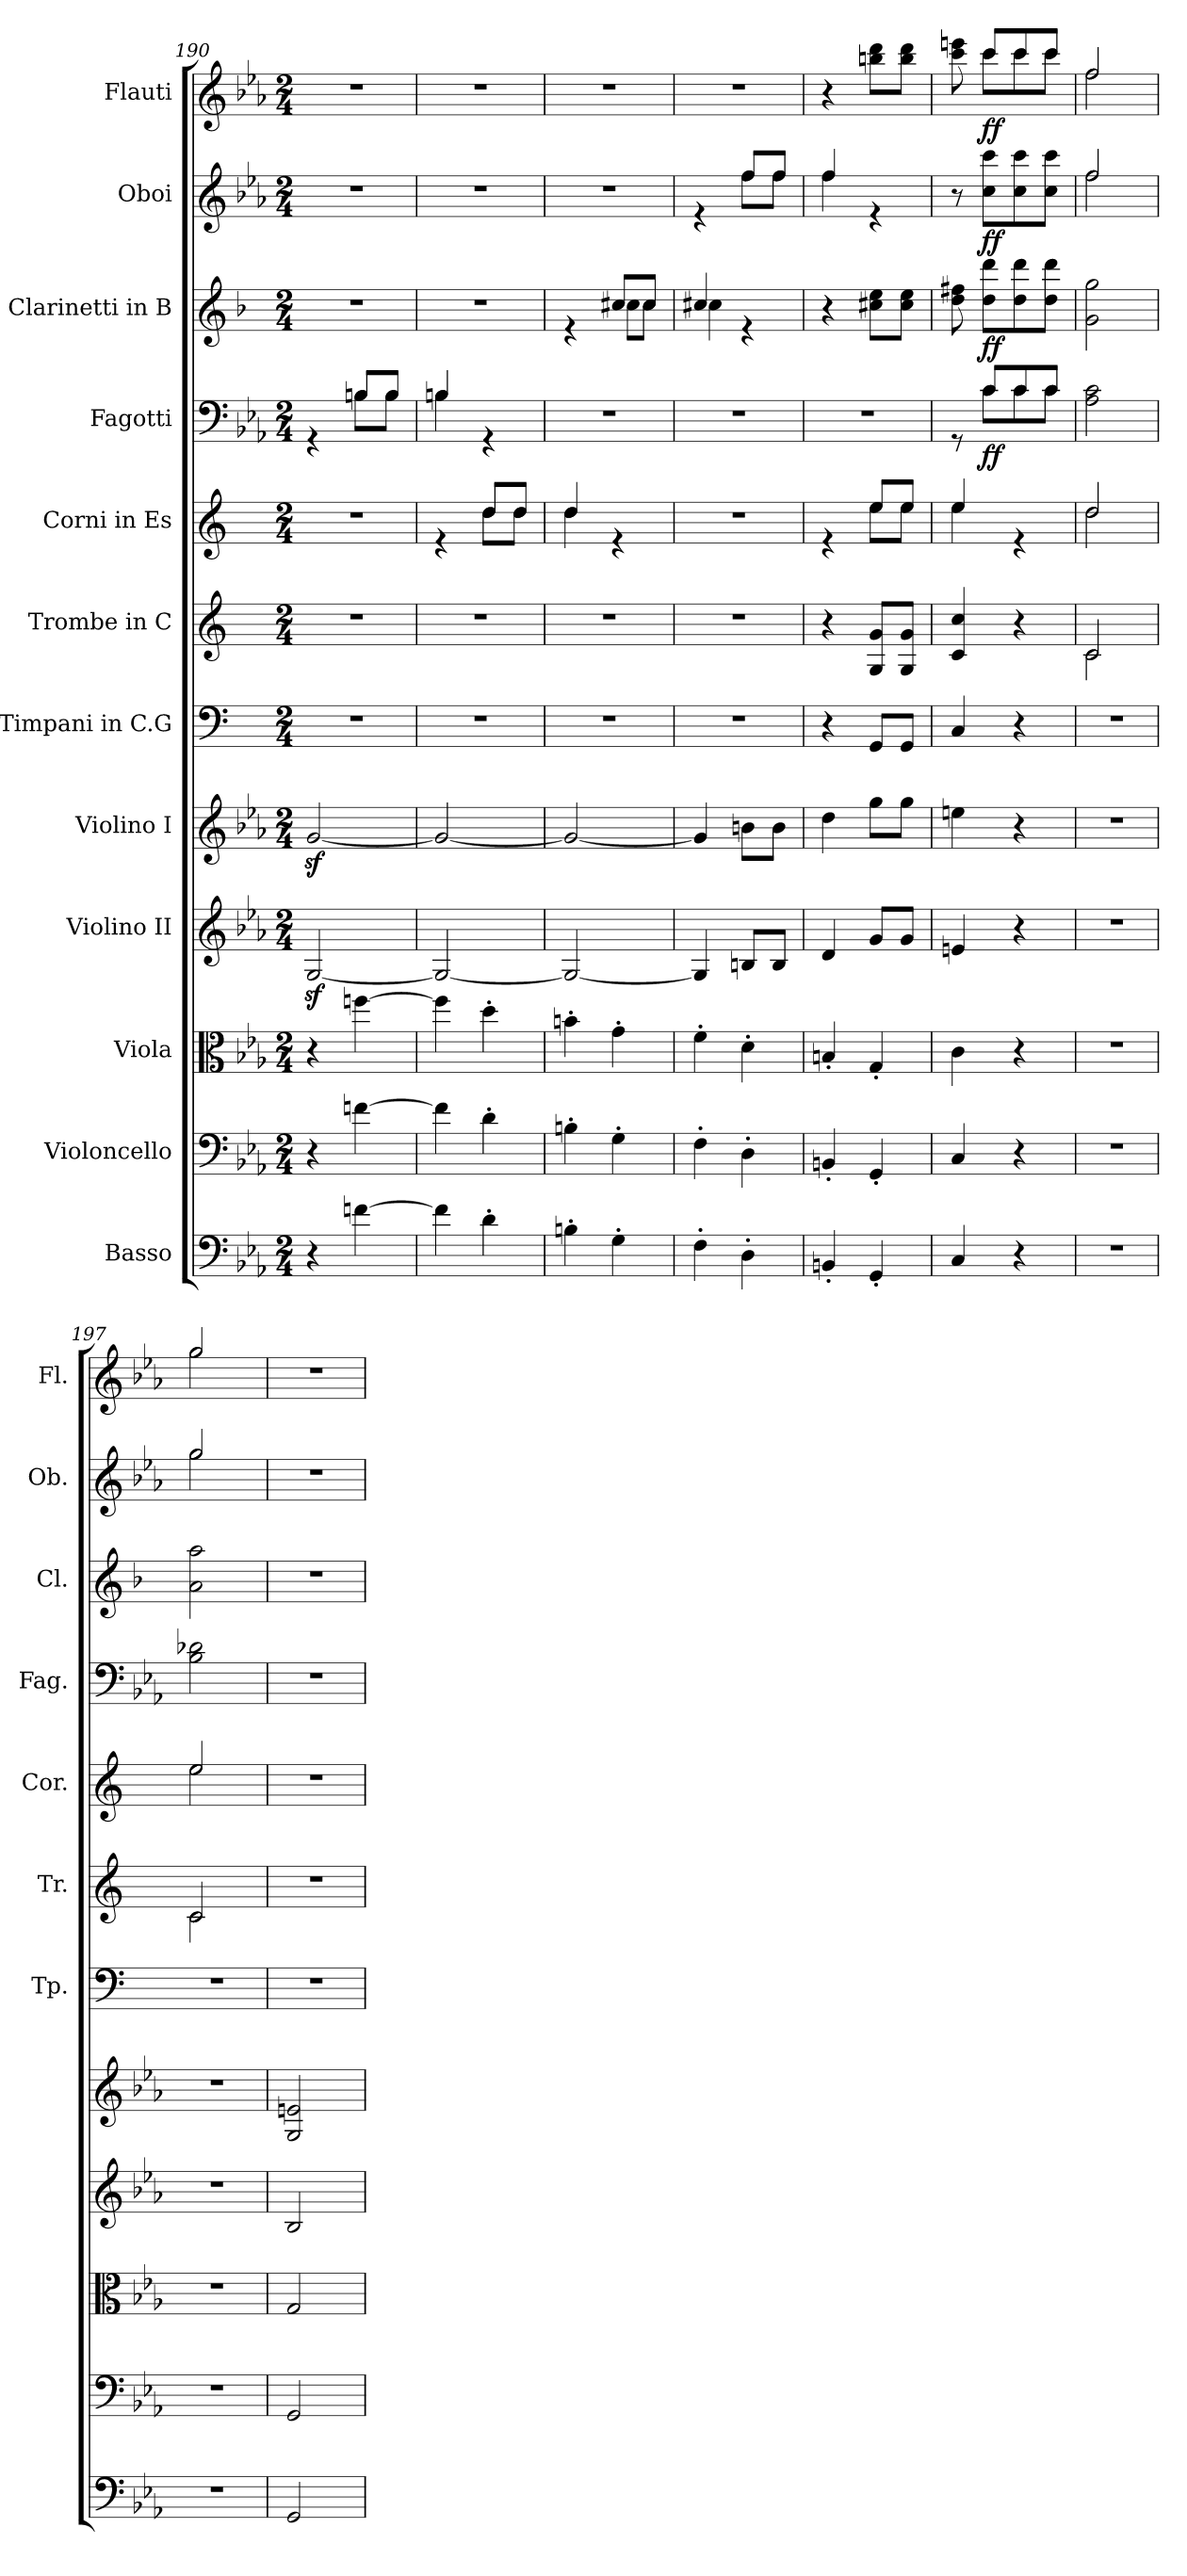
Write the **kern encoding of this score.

**kern	**kern	**kern	**kern	**kern	**kern	**kern	**kern	**kern	**dynam	**kern	**dynam	**kern	**dynam	**kern	**dynam
*part12	*part11	*part10	*part9	*part8	*part7	*part6	*part5	*part4	*part4	*part3	*part3	*part2	*part2	*part1	*part1
*staff12	*staff11	*staff10	*staff9	*staff8	*staff7	*staff6	*staff5	*staff4	*staff4	*staff3	*staff3	*staff2	*staff2	*staff1	*staff1
*I"Basso	*I"Violoncello	*I"Viola	*I"Violino II	*I"Violino I	*I"Timpani in C.G	*I"Trombe in C	*I"Corni in Es	*I"Fagotti	*	*I"Clarinetti in B	*	*I"Oboi	*	*I"Flauti	*
*	*	*	*	*	*I'Tp.	*I'Tr.	*I'Cor.	*I'Fag.	*	*I'Cl.	*	*I'Ob.	*	*I'Fl.	*
*clefF4	*clefF4	*clefC3	*clefG2	*clefG2	*clefF4	*clefG2	*clefG2	*clefF4	*	*clefG2	*	*clefG2	*	*clefG2	*
*ITrd7c12	*	*	*	*	*	*	*ITrd5c9	*	*	*ITrd1c2	*	*	*	*	*
*k[b-e-a-]	*k[b-e-a-]	*k[b-e-a-]	*k[b-e-a-]	*k[b-e-a-]	*k[]	*k[]	*k[b-e-a-]	*k[b-e-a-]	*	*k[b-e-a-]	*	*k[b-e-a-]	*	*k[b-e-a-]	*
*M2/4	*M2/4	*M2/4	*M2/4	*M2/4	*M2/4	*M2/4	*M2/4	*M2/4	*	*M2/4	*	*M2/4	*	*M2/4	*
=190	=190	=190	=190	=190	=190	=190	=190	=190	=190	=190	=190	=190	=190	=190	=190
*	*	*	*	*	*	*	*	*^	*	*	*	*	*	*	*
4r	4r	4r	[2Gz</	[2gz</	2r	2r	2r	4rGG	4ryy	.	2r	.	2r	.	2r	.
[4Fn\	[4fn\	[4ffn\	.	.	.	.	.	8Bn/L	8B\L	.	.	.	.	.	.	.
.	.	.	.	.	.	.	.	8B/J	8B\J	.	.	.	.	.	.	.
=191	=191	=191	=191	=191	=191	=191	=191	=191	=191	=191	=191	=191	=191	=191	=191	=191
*	*	*	*	*	*	*	*^	*	*	*	*	*	*	*	*	*
4F\]	4f\]	4ff\]	2G/_	2g/_	2r	2r	4re	4ryy	4Bn/	4B\	.	2r	.	2r	.	2r	.
4D'\	4d'\	4dd'\	.	.	.	.	8f/L	8f\L	4rGG	4ryy	.	.	.	.	.	.	.
.	.	.	.	.	.	.	8f/J	8f\J	.	.	.	.	.	.	.	.	.
*	*	*	*	*	*	*	*	*	*v	*v	*	*	*	*	*	*	*
=192	=192	=192	=192	=192	=192	=192	=192	=192	=192	=192	=192	=192	=192	=192	=192	=192
*	*	*	*	*	*	*	*	*	*	*	*^	*	*	*	*	*
4BBn'\	4Bn'\	4bn'\	2G/_	2g/_	2r	2r	4f/	4f\	2r	.	4re	4ryy	.	2r	.	2r	.
4GG'\	4G'\	4g'\	.	.	.	.	4re	4ryy	.	.	8bn/L	8b\L	.	.	.	.	.
.	.	.	.	.	.	.	.	.	.	.	8b/J	8b\J	.	.	.	.	.
*	*	*	*	*	*	*	*v	*v	*	*	*	*	*	*	*	*	*
=193	=193	=193	=193	=193	=193	=193	=193	=193	=193	=193	=193	=193	=193	=193	=193	=193
*	*	*	*	*	*	*	*	*	*	*	*	*	*^	*	*	*
4FF'\	4F'\	4f'\	4G/]	4g/]	2r	2r	2r	2r	.	4bn/	4b\	.	4re	4ryy	.	2r	.
4DD'\	4D'\	4d'\	8Bn/L	8bn\L	.	.	.	.	.	4re	4ryy	.	8ff/L	8ff\L	.	.	.
.	.	.	8B/J	8b\J	.	.	.	.	.	.	.	.	8ff/J	8ff\J	.	.	.
*	*	*	*	*	*	*	*	*	*	*v	*v	*	*	*	*	*	*
=194	=194	=194	=194	=194	=194	=194	=194	=194	=194	=194	=194	=194	=194	=194	=194	=194
*	*	*	*	*	*	*	*^	*	*	*	*	*	*	*	*	*
4BBBn'/	4BBn'/	4Bn'/	4d/	4dd\	4r	4r	4re	4ryy	2r	.	4r	.	4ff/	4ff\	.	4r	.
4GGG'/	4GG'/	4G'/	8g/L	8gg\L	8GG/L	8G/ 8g/L	8g/L	8g\L	.	.	8bn\ 8dd\L	.	4re	4ryy	.	8bbn\ 8ddd\L	.
.	.	.	8g/J	8gg\J	8GG/J	8G/ 8g/J	8g/J	8g\J	.	.	8b\ 8dd\J	.	.	.	.	8bb\ 8ddd\J	.
*	*	*	*	*	*	*	*	*	*	*	*	*	*v	*v	*	*	*
!!LO:PB:g=z
=195	=195	=195	=195	=195	=195	=195	=195	=195	=195	=195	=195	=195	=195	=195	=195	=195
*	*	*	*	*	*	*	*	*	*^	*	*	*	*	*	*^	*
4CC/	4C/	4c\	4en/	4een\	4C/	4c/ 4cc/	4g/	4g\	8rGG	8ryy	.	8cc\ 8een\	.	8r	.	8ccc\ 8eeen\	8ryy	.
!	!	!	!	!	!	!	!	!	!	!	!LO:DY:b	!	!LO:DY:b	!	!LO:DY:b	!	!	!LO:DY:b
.	.	.	.	.	.	.	.	.	8c/L	8c\L	ff	8cc\ 8ccc\L	ff	8cc\ 8ccc\L	ff	8ccc/L	8ccc\L	ff
4r	4r	4r	4r	4r	4r	4r	4re	4ryy	8c/	8c\	.	8cc\ 8ccc\	.	8cc\ 8ccc\	.	8ccc/	8ccc\	.
.	.	.	.	.	.	.	.	.	8c/J	8c\J	.	8cc\ 8ccc\J	.	8cc\ 8ccc\J	.	8ccc/J	8ccc\J	.
*	*	*	*	*	*	*	*	*	*v	*v	*	*	*	*	*	*	*	*
=196	=196	=196	=196	=196	=196	=196	=196	=196	=196	=196	=196	=196	=196	=196	=196	=196	=196
*	*	*	*	*	*	*^	*	*	*	*	*	*	*^	*	*	*	*
2r	2r	2r	2r	2r	2r	2c/	2c\	2f/	2f\	2A-\ 2c\	.	2f\ 2ff\	.	2ff/	2ff\	.	2ff/	2ff\	.
=197	=197	=197	=197	=197	=197	=197	=197	=197	=197	=197	=197	=197	=197	=197	=197	=197	=197	=197	=197
2r	2r	2r	2r	2r	2r	2c/	2c\	2g/	2g\	2B-\ 2d-X\	.	2g\ 2gg\	.	2gg/	2gg\	.	2gg/	2gg\	.
*	*	*	*	*	*	*v	*v	*	*	*	*	*	*	*v	*v	*	*v	*v	*
*	*	*	*	*	*	*	*v	*v	*	*	*	*	*	*	*	*
=198	=198	=198	=198	=198	=198	=198	=198	=198	=198	=198	=198	=198	=198	=198	=198
2GGG/	2GG/	2G/	2B-/	2G/ 2en/	2r	2r	2r	2r	.	2r	.	2r	.	2r	.
=	=	=	=	=	=	=	=	=	=	=	=	=	=	=	=
*-	*-	*-	*-	*-	*-	*-	*-	*-	*-	*-	*-	*-	*-	*-	*-
